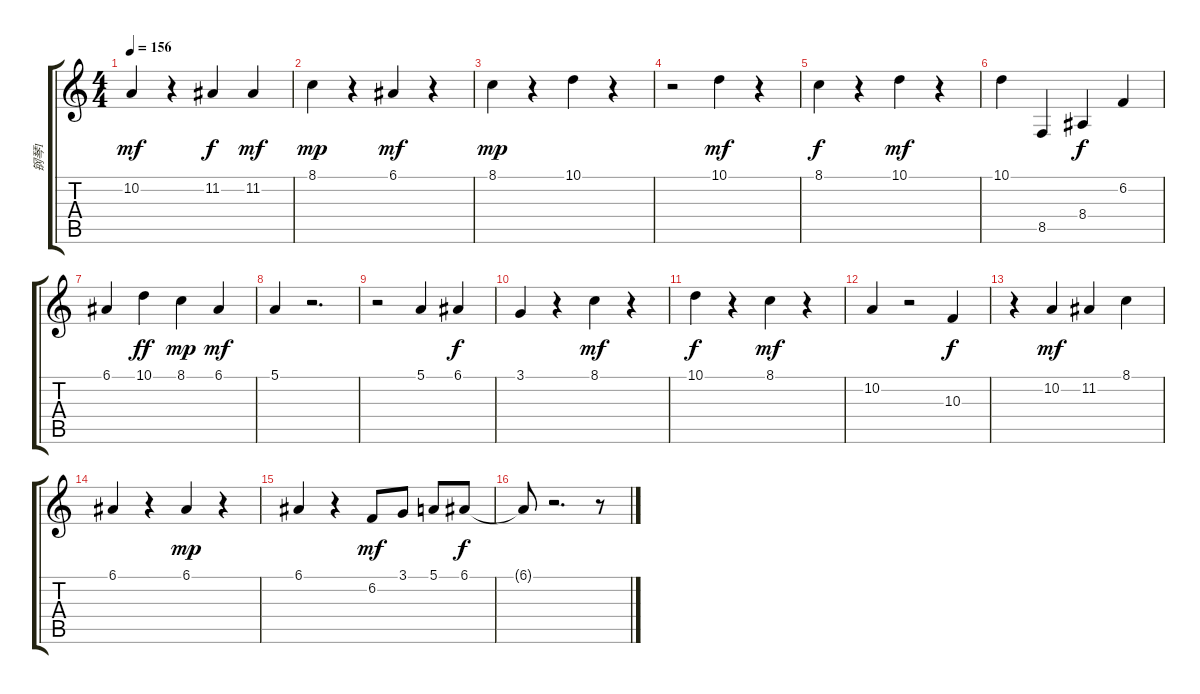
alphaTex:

\track ("钢琴1" "钢琴1") {instrument acousticgrandpiano}
\staff {score tabs}
\tuning (E4 B3 G3 D3 A2 E2) {hide}
\ts (4 4)
\tempo 156
\clef g2
\ks c
10.2.4{dy mf} r.4 11.2.4{dy f} 11.2.4{dy mf} |
8.1.4{dy mp} r.4 6.1.4{dy mf} r.4 |
8.1.4{dy mp} r.4 10.1.4 r.4 |
r.2 10.1.4{dy mf} r.4 |
8.1.4{dy f} r.4 10.1.4{dy mf} r.4 |
10.1.4 8.5.4 8.4.4{dy f} 6.2.4 |
6.1.4 10.1.4{dy ff} 8.1.4{dy mp} 6.1.4{dy mf} |
5.1.4 r.2{d} |
r.2 5.1.4 6.1.4{dy f} |
3.1.4 r.4 8.1.4{dy mf} r.4 |
10.1.4{dy f} r.4 8.1.4{dy mf} r.4 |
10.2.4 r.2 10.3.4{dy f} |
r.4 10.2.4{dy mf} 11.2.4 8.1.4 |
6.1.4 r.4 6.1.4{dy mp} r.4 |
6.1.4 r.4 6.2.8{dy mf} 3.1.8 5.1.8 6.1.8{dy f} |
6.1{t}.8 r.2{d} r.8
